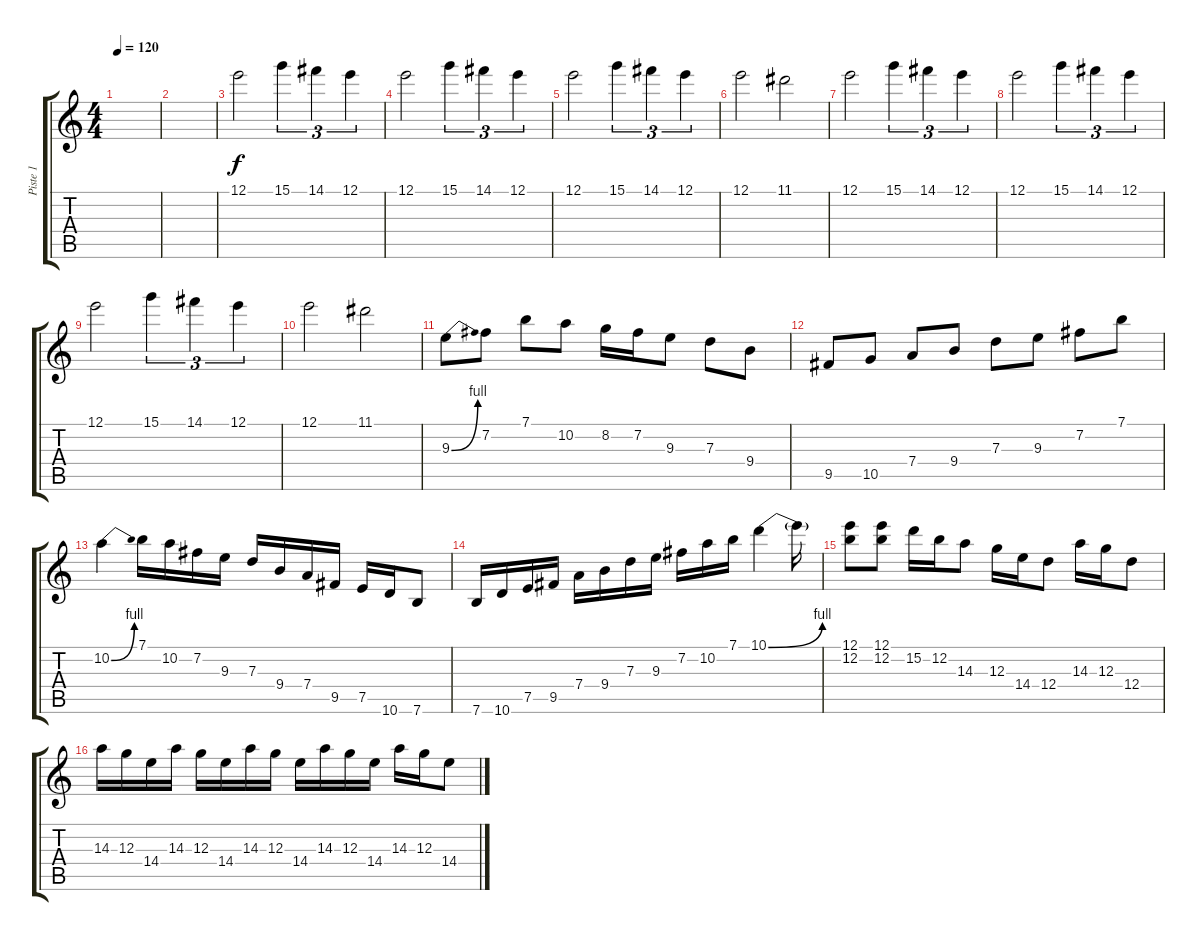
\track ("Piste 1" "Piste 1") {instrument distortionguitar}
\staff {score tabs}
\tuning (E4 B3 G3 D3 A2 E2) {hide}
\ts (4 4)
\tempo 120
\clef g2
\ks c
|
|
12.1.2 15.1.4{tu (3 2)} 14.1.4{tu (3 2)} 12.1.4{tu (3 2)} |
12.1.2 15.1.4{tu (3 2)} 14.1.4{tu (3 2)} 12.1.4{tu (3 2)} |
12.1.2 15.1.4{tu (3 2)} 14.1.4{tu (3 2)} 12.1.4{tu (3 2)} |
12.1.2 11.1.2 |
12.1.2 15.1.4{tu (3 2)} 14.1.4{tu (3 2)} 12.1.4{tu (3 2)} |
12.1.2 15.1.4{tu (3 2)} 14.1.4{tu (3 2)} 12.1.4{tu (3 2)} |
12.1.2 15.1.4{tu (3 2)} 14.1.4{tu (3 2)} 12.1.4{tu (3 2)} |
12.1.2 11.1.2 |
9.3{be (bend 0 0 60 4)}.8{volume 16 instrument tenorsax} 7.2.8 7.1.8 10.2.8 8.2.16 7.2.16 9.3.8 7.3.8 9.4.8 |
9.5.8 10.5.8 7.4.8 9.4.8 7.3.8 9.3.8 7.2.8 7.1.8 |
10.2{be (bend 0 0 60 4)}.4 7.1.16 10.2.16 7.2.16 9.3.16 7.3.16 9.4.16 7.4.16 9.5.16 7.5.16 10.6.16 7.6.8 |
7.6.16 10.6.16 7.5.16 9.5.16 7.4.16 9.4.16 7.3.16 9.3.16 7.2.16 10.2.16 7.1.16 10.1{be (bend 0 0 60 4)}.4 10.1{t}.16 |
(12.1 12.2).8 (12.1 12.2).8 15.2.16 12.2.16 14.3.8 12.3.16 14.4.16 12.4.8 14.3.16 12.3.16 12.4.8 |
14.3.16 12.3.16 14.4.16 14.3.16 12.3.16 14.4.16 14.3.16 12.3.16 14.4.16 14.3.16 12.3.16 14.4.16 14.3.16 12.3.16 14.4.8
